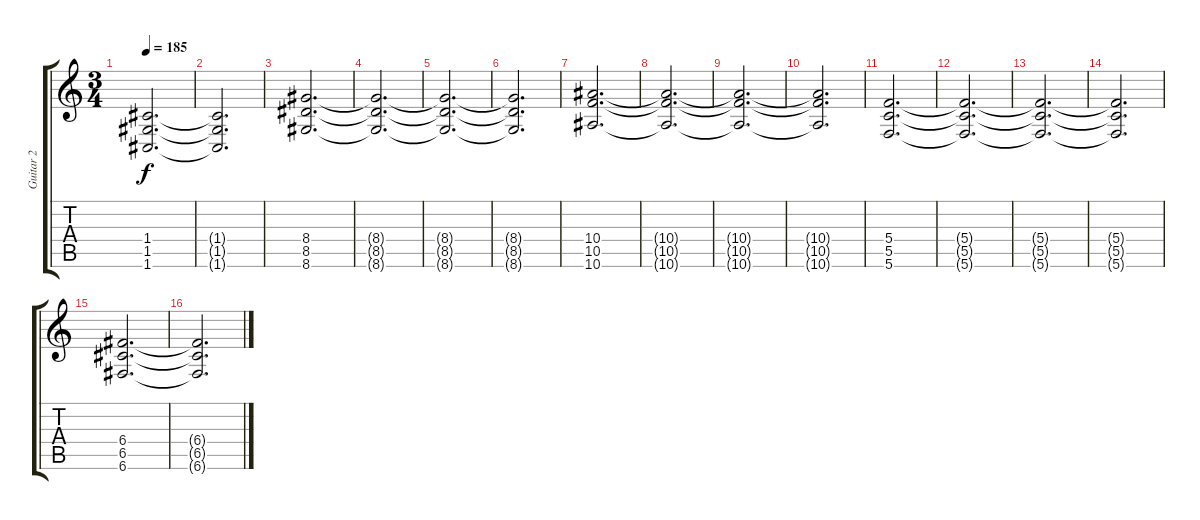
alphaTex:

\track ("Guitar 2" "Guitar 2") {instrument overdrivenguitar}
\staff {score tabs}
\tuning (D4 A3 F3 C3 G2 C2) {hide}
\ts (3 4)
\tempo 185
\clef g2
\ks c
(1.4{t} 1.5{t} 1.6{t}).2{d dy f} |
(1.4{t} 1.5{t} 1.6{t}).2{d} |
(8.4 8.5 8.6).2{d} |
(8.4{t} 8.5{t} 8.6{t}).2{d} |
(8.4{t} 8.5{t} 8.6{t}).2{d} |
(8.4{t} 8.5{t} 8.6{t}).2{d} |
(10.4 10.5 10.6).2{d} |
(10.4{t} 10.5{t} 10.6{t}).2{d} |
(10.4{t} 10.5{t} 10.6{t}).2{d} |
(10.4{t} 10.5{t} 10.6{t}).2{d} |
(5.4 5.5 5.6).2{d} |
(5.4{t} 5.5{t} 5.6{t}).2{d} |
(5.4{t} 5.5{t} 5.6{t}).2{d} |
(5.4{t} 5.5{t} 5.6{t}).2{d} |
(6.4 6.5 6.6).2{d} |
(6.4{t} 6.5{t} 6.6{t}).2{d}
